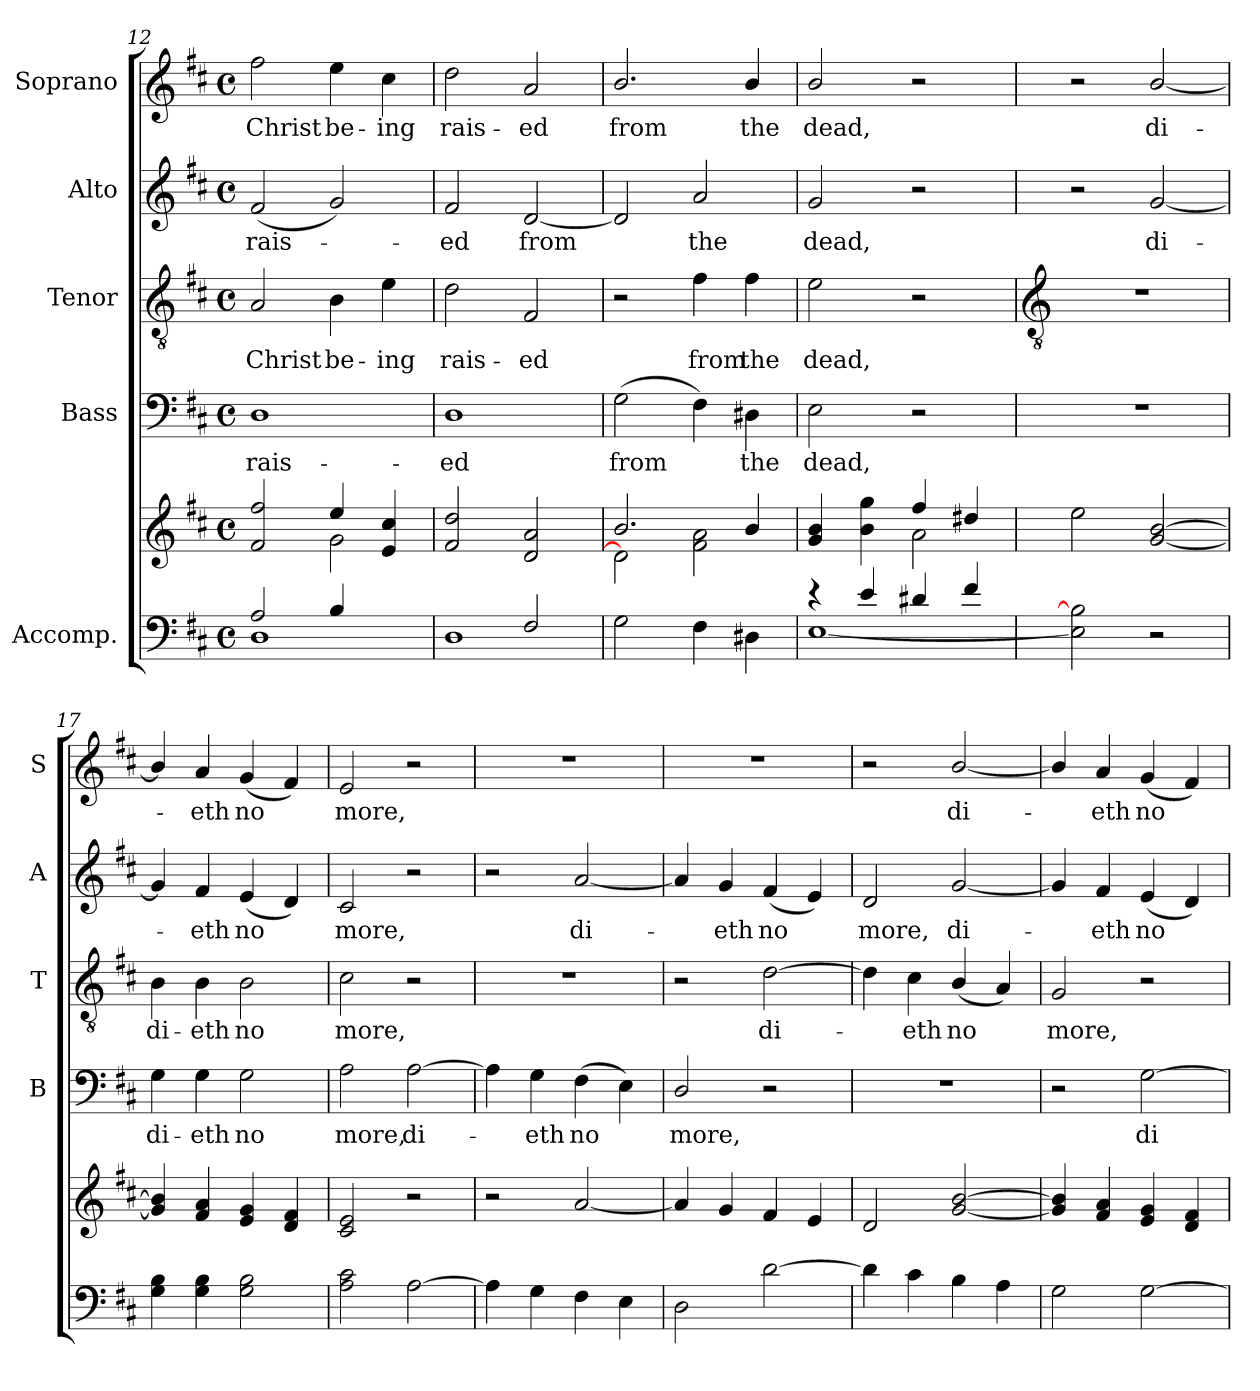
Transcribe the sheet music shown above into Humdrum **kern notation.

**kern	**kern	**kern	**text	**kern	**text	**kern	**text	**kern	**text
*part5	*part5	*part4	*part4	*part3	*part3	*part2	*part2	*part1	*part1
*staff6	*staff5	*staff4	*staff4	*staff3	*staff3	*staff2	*staff2	*staff1	*staff1
*I"Accomp.	*	*I"Bass	*	*I"Tenor	*	*I"Alto	*	*I"Soprano	*
*	*	*I'B	*	*I'T	*	*I'A	*	*I'S	*
*clefF4	*clefG2	*clefF4	*	*clefGv2	*	*clefG2	*	*clefG2	*
*k[f#c#]	*k[f#c#]	*k[f#c#]	*	*k[f#c#]	*	*k[f#c#]	*	*k[f#c#]	*
*D:	*D:	*D:	*	*D:	*	*D:	*	*D:	*
*M4/4	*M4/4	*M4/4	*	*M4/4	*	*M4/4	*	*M4/4	*
*met(c)	*met(c)	*met(c)	*	*met(c)	*	*met(c)	*	*met(c)	*
=12	=12	=12	=12	=12	=12	=12	=12	=12	=12
*^	*^	*	*	*	*	*	*	*	*
!	!	!	!	!	!LO:LY:b	!	!LO:LY:b	!	!LO:LY:b	!	!LO:LY:b
2A/	1D\	2f#/ 2ff#/	2ryy	1D	rais-	2A	Christ	(<2f#	rais-	2ff#	Christ
!	!	!	!	!	!	!	!LO:LY:b	!	!	!	!LO:LY:b
4B/	.	4ee/	2g\	.	.	4B	be-	2g)	.	4ee	be-
!	!	!	!	!	!	!	!LO:LY:b	!	!	!	!LO:LY:b
4ryy	.	4e/ 4cc#/	.	.	.	4e	-ing	.	.	4cc#	-ing
=13	=13	=13	=13	=13	=13	=13	=13	=13	=13	=13	=13
!	!	!	!	!	!LO:LY:b	!	!LO:LY:b	!	!LO:LY:b	!	!LO:LY:b
2ryy	1D\	2f#/ 2dd/	1ryy	1D	-ed	2d	rais-	2f#	ed	2dd	rais-
!	!	!	!	!	!	!	!LO:LY:b	!	!LO:LY:b	!	!LO:LY:b
2F#/	.	2d/ 2a/	.	.	.	2F#	-ed	[2d	from	2a	-ed
=14	=14	=14	=14	=14	=14	=14	=14	=14	=14	=14	=14
!	!	!	!	!	!LO:LY:b	!	!	!	!	!	!LO:LY:b
2ryy	2G\	2.b/	2d\]	(>2G	from	2r	.	2d]	.	2.b/	from
!	!	!	!	!	!	!	!LO:LY:b	!	!LO:LY:b	!	!
2ryy	4F#\	.	2f#\ 2a\	4F#)	.	4f#	from	2a	the	.	.
!	!	!	!	!	!LO:LY:b	!	!LO:LY:b	!	!	!	!LO:LY:b
.	4D#X\	4b/	.	4D#X	the	4f#	the	.	.	4b/	the
=15	=15	=15	=15	=15	=15	=15	=15	=15	=15	=15	=15
!	!	!	!	!	!LO:LY:b	!	!LO:LY:b	!	!LO:LY:b	!	!LO:LY:b
4r	[1E\	4g/ 4b/	2ryy	2E	dead,	2e	dead,	2g	dead,	2b/	dead,
4e/	.	4b\ 4gg\	.	.	.	.	.	.	.	.	.
4d#X/	.	4ff#/	2a\	2r	.	2r	.	2r	.	2r	.
4f#/	.	4dd#X/	.	.	.	.	.	.	.	.	.
*v	*v	*	*	*	*	*	*	*	*	*	*
*	*v	*v	*	*	*	*	*	*	*	*
!!LO:LB:g=z
=16	=16	=16	=16	=16	=16	=16	=16	=16	=16
*	*	*	*	*clefGv2	*	*	*	*	*
2E] 2B]	2ee	1r	.	1r	.	2r	.	2r	.
!	!	!	!	!	!	!	!LO:LY:b	!	!LO:LY:b
2r	[2g/ [2b/	.	.	.	.	[2g	di-	[2b/	di-
=17	=17	=17	=17	=17	=17	=17	=17	=17	=17
!	!	!	!LO:LY:b	!	!LO:LY:b	!	!	!	!
4G 4B	4g] 4b]	4G	di-	4B	di-	4g]	.	4b/]	.
!	!	!	!LO:LY:b	!	!LO:LY:b	!	!LO:LY:b	!	!LO:LY:b
4G 4B	4f# 4a	4G	-eth	4B	-eth	4f#	eth	4a	eth
!	!	!	!LO:LY:b	!	!LO:LY:b	!	!LO:LY:b	!	!LO:LY:b
2G 2B	4e 4g	2G	no	2B	no	(<4e	no	(<4g	no
.	4d 4f#	.	.	.	.	4d)	.	4f#)	.
=18	=18	=18	=18	=18	=18	=18	=18	=18	=18
!	!	!	!LO:LY:b	!	!LO:LY:b	!	!LO:LY:b	!	!LO:LY:b
2A 2c#	2c# 2e	2A	more,	2c#	more,	2c#	more,	2e	more,
!	!	!	!LO:LY:b	!	!	!	!	!	!
[2A	2r	[2A	di-	2r	.	2r	.	2r	.
=19	=19	=19	=19	=19	=19	=19	=19	=19	=19
4A]	2r	4A]	.	1r	.	2r	.	1r	.
!	!	!	!LO:LY:b	!	!	!	!	!	!
4G	.	4G	eth	.	.	.	.	.	.
!	!	!	!LO:LY:b	!	!	!	!LO:LY:b	!	!
4F#	[2a	(>4F#	no	.	.	[2a	di-	.	.
4E	.	4E)	.	.	.	.	.	.	.
=20	=20	=20	=20	=20	=20	=20	=20	=20	=20
!	!	!	!LO:LY:b	!	!	!	!	!	!
2D	4a]	2D/	more,	2r	.	4a]	.	1r	.
!	!	!	!	!	!	!	!LO:LY:b	!	!
.	4g	.	.	.	.	4g	eth	.	.
!	!	!	!	!	!LO:LY:b	!	!LO:LY:b	!	!
[2d	4f#	2r	.	[2d	di-	(<4f#	no	.	.
.	4e	.	.	.	.	4e)	.	.	.
=21	=21	=21	=21	=21	=21	=21	=21	=21	=21
!	!	!	!	!	!	!	!LO:LY:b	!	!
4d]	2d	1r	.	4d]	.	2d	more,	2r	.
!	!	!	!	!	!LO:LY:b	!	!	!	!
4c#	.	.	.	4c#	eth	.	.	.	.
!	!	!	!	!	!LO:LY:b	!	!LO:LY:b	!	!LO:LY:b
4B	[2g/ [2b/	.	.	(<4B/	no	[2g	di-	[2b/	di-
4A	.	.	.	4A)	.	.	.	.	.
=22	=22	=22	=22	=22	=22	=22	=22	=22	=22
!	!	!	!	!	!LO:LY:b	!	!	!	!
2G	4g/] 4b/]	2r	.	2G	more,	4g]	.	4b/]	.
!	!	!	!	!	!	!	!LO:LY:b	!	!LO:LY:b
.	4f# 4a	.	.	.	.	4f#	eth	4a	eth
!	!	!	!LO:LY:b	!	!	!	!LO:LY:b	!	!LO:LY:b
[2G	4e 4g	[2G	di-	2r	.	(<4e	no	(<4g	no
.	4d 4f#	.	.	.	.	4d)	.	4f#)	.
=	=	=	=	=	=	=	=	=	=
*-	*-	*-	*-	*-	*-	*-	*-	*-	*-
